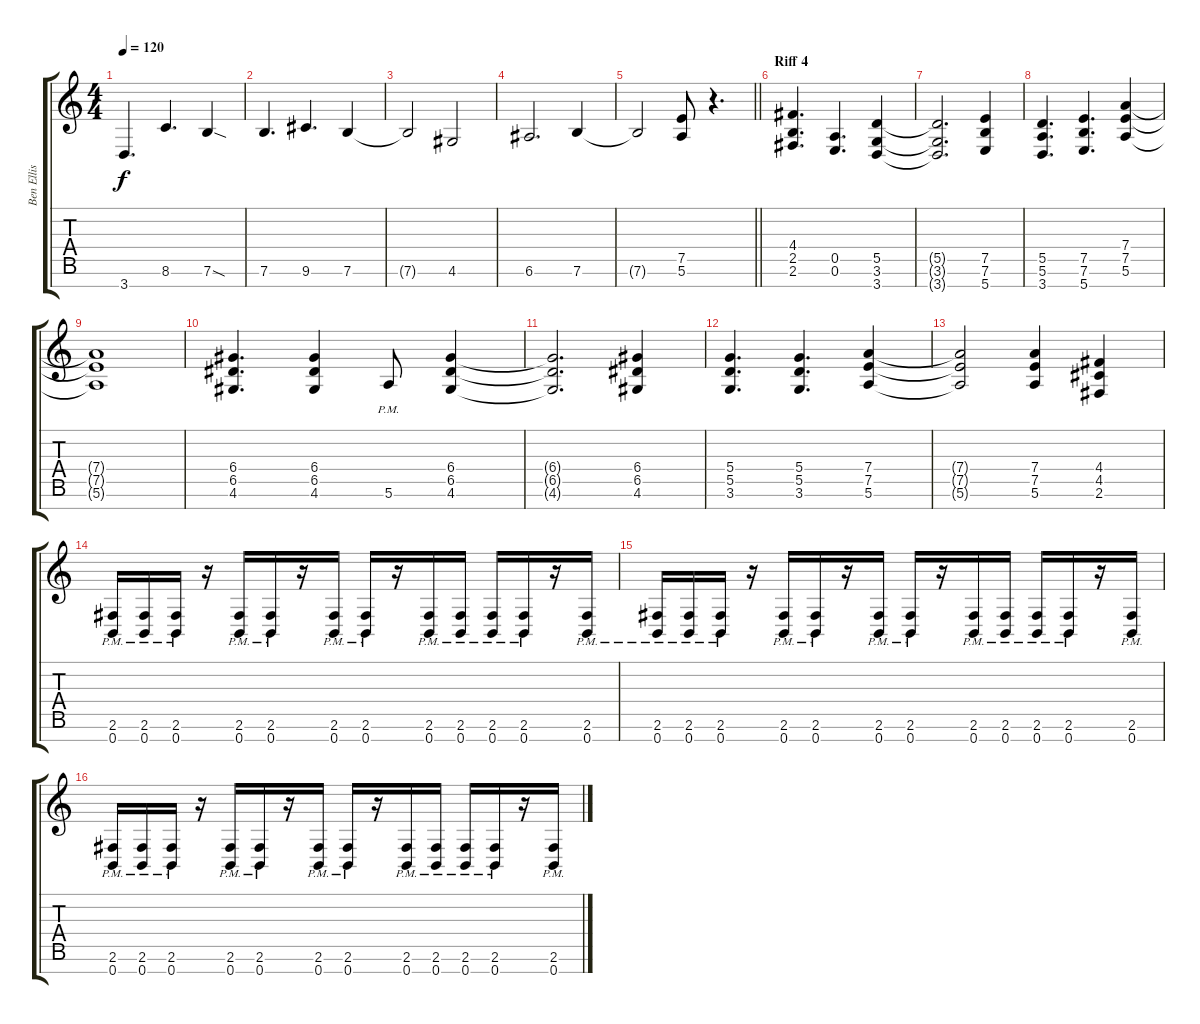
\track ("Ben Ellis" "Ben Ellis") {instrument distortionguitar}
\staff {score tabs}
\tuning (E4 B3 G3 D3 A2 E2 B1) {hide}
\ts (4 4)
\tempo 120
\clef g2
\ks c
3.7{t}.4{d dy f} 8.6.4{d} 7.6{sod}.4 |
7.6.4{d} 9.6.4{d} 7.6.4 |
7.6{t}.2 4.6.2 |
6.6.2{d} 7.6.4 |
\barLineRight lightlight
7.6{t}.2 (7.5 5.6).8 r.4{d} |
\section ("" "Riff 4")
(4.4 2.5 2.6).4{d} (0.5 0.6).4{d} (5.5 3.6 3.7).4 |
(5.5{t} 3.6{t} 3.7{t}).2{d} (7.5 7.6 5.7).4 |
(5.5 5.6 3.7).4{d} (7.5 7.6 5.7).4{d} (7.4 7.5 5.6).4 |
(7.4{t} 7.5{t} 5.6{t}).1 |
(6.4 6.5 4.6).4{d} (6.4 6.5 4.6).4 5.6{pm}.8 (6.4 6.5 4.6).4 |
(6.4{t} 6.5{t} 4.6{t}).2{d} (6.4 6.5 4.6).4 |
(5.4 5.5 3.6).4{d} (5.4 5.5 3.6).4{d} (7.4 7.5 5.6).4 |
(7.4{t} 7.5{t} 5.6{t}).2 (7.4 7.5 5.6).4 (4.4 4.5 2.6).4 |
(2.6{pm} 0.7{pm}).16 (2.6{pm} 0.7{pm}).16 (2.6{pm} 0.7{pm}).16 r.16 (2.6{pm} 0.7{pm}).16 (2.6{pm} 0.7{pm}).16 r.16 (2.6{pm} 0.7{pm}).16 (2.6{pm} 0.7{pm}).16 r.16 (2.6{pm} 0.7{pm}).16 (2.6{pm} 0.7{pm}).16 (2.6{pm} 0.7{pm}).16 (2.6{pm} 0.7{pm}).16 r.16 (2.6{pm} 0.7{pm}).16 |
(2.6{pm} 0.7{pm}).16 (2.6{pm} 0.7{pm}).16 (2.6{pm} 0.7{pm}).16 r.16 (2.6{pm} 0.7{pm}).16 (2.6{pm} 0.7{pm}).16 r.16 (2.6{pm} 0.7{pm}).16 (2.6{pm} 0.7{pm}).16 r.16 (2.6{pm} 0.7{pm}).16 (2.6{pm} 0.7{pm}).16 (2.6{pm} 0.7{pm}).16 (2.6{pm} 0.7{pm}).16 r.16 (2.6{pm} 0.7{pm}).16 |
(2.6{pm} 0.7{pm}).16 (2.6{pm} 0.7{pm}).16 (2.6{pm} 0.7{pm}).16 r.16 (2.6{pm} 0.7{pm}).16 (2.6{pm} 0.7{pm}).16 r.16 (2.6{pm} 0.7{pm}).16 (2.6{pm} 0.7{pm}).16 r.16 (2.6{pm} 0.7{pm}).16 (2.6{pm} 0.7{pm}).16 (2.6{pm} 0.7{pm}).16 (2.6{pm} 0.7{pm}).16 r.16 (2.6{pm} 0.7{pm}).16
